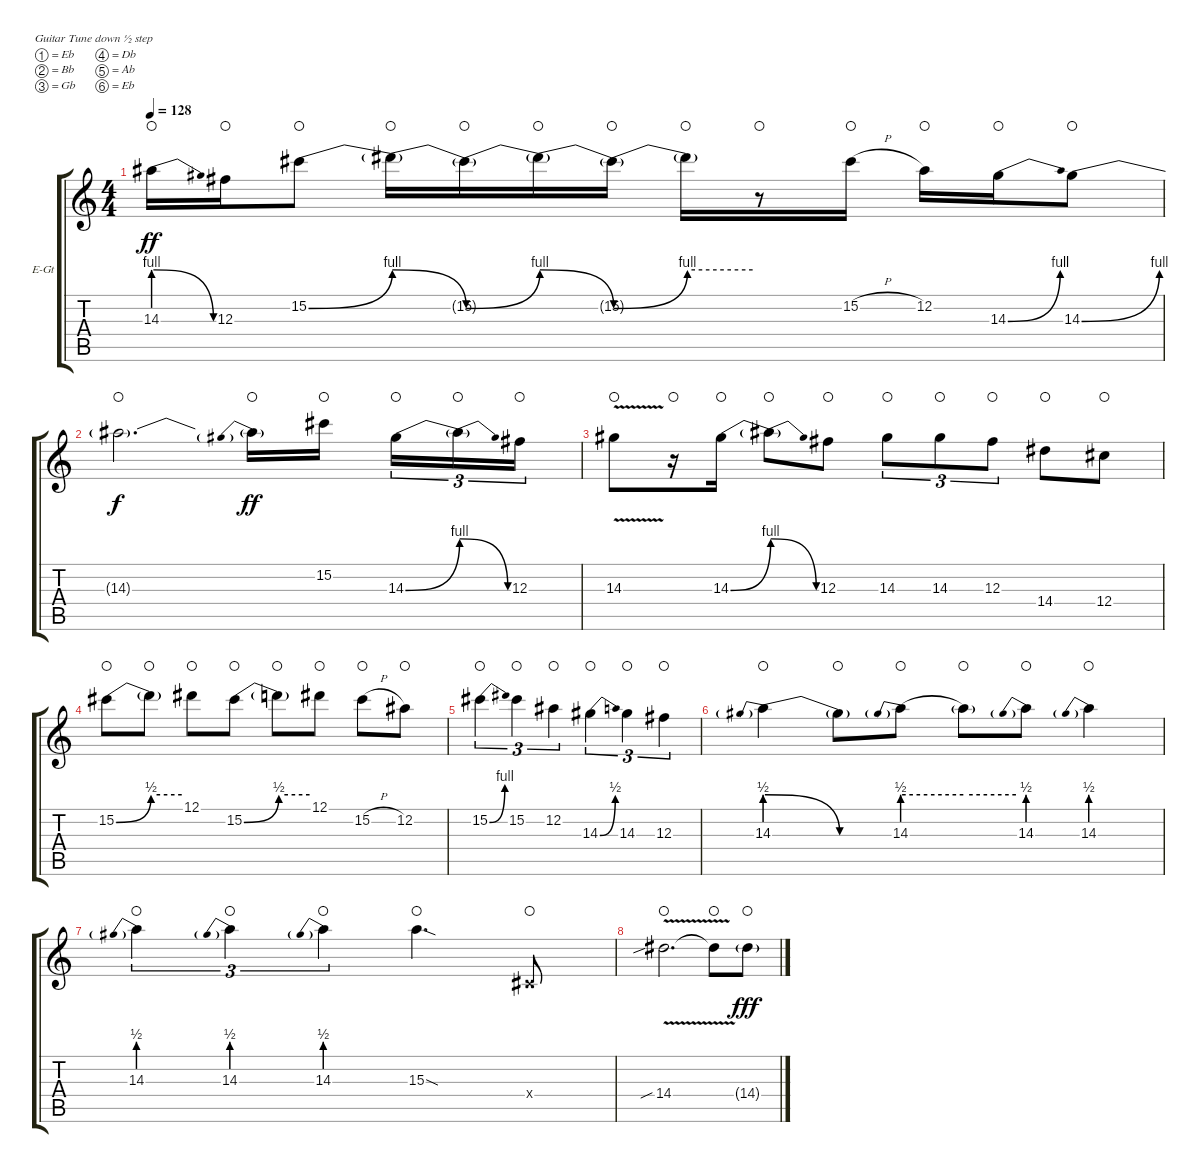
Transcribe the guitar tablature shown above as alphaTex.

\bracketExtendMode groupsimilarinstruments
\firstSystemTrackNameOrientation horizontal
\otherSystemsTrackNameOrientation horizontal
\track ("Electric Guitar" "E-Gt") {instrument distortionguitar}
\staff {score tabs}
\tuning (Eb4 Bb3 Gb3 Db3 Ab2 Eb2)
\ts (4 4)
\tempo 128
\clef g2
\scale
0.333333
\ks c
14.3{be (release 0 4 60 0) t}.16{dy ff waho} 12.3.16{waho} 15.2{be (bend 0 0 60 4)}.8{waho} 15.2{be (release 0 4 60 0) t}.16{waho} 15.2{be (bend 0 0 60 4) t}.16{waho} 15.2{be (release 0 4 60 0) t}.16{waho} 15.2{be (bend 0 0 60 4) t}.16{waho} 15.2{be (hold 0 4 60 4) t}.16{waho} r.8{waho} 15.2{h}.16{waho} 12.2.16{waho} 14.3{be (bend 0 0 60 4)}.16{waho} 14.3{be (bend 0 0 60 4)}.8{waho} |
\scale
0.333333 14.3{t}.2{d dy f waho} 14.3{be (prebend 0 4 60 4) t}.16{dy ff waho} 15.2.16{waho} 14.3{be (bend 0 0 60 4)}.16{tu (3 2) waho} 14.3{be (release 0 4 60 0) t}.16{tu (3 2) waho} 12.3.16{tu (3 2) waho} |
\scale
0.333333 14.3{v}.8{waho} r.16{waho} 14.3{be (bend 0 0 60 4)}.16{waho} 14.3{be (release 0 4 60 0) t}.8{waho} 12.3.8{waho} 14.3.8{tu (3 2) waho} 14.3.8{tu (3 2) waho} 12.3.8{tu (3 2) waho} 14.4.8{waho} 12.4.8{waho} |
\scale
0.333333 15.2{be (bend 0 0 60 2)}.8{waho} 15.2{be (hold 0 2 60 2) t}.8{waho} 12.1.8{waho} 15.2{be (bend 0 0 60 2)}.8{waho} 15.2{be (hold 0 2 60 2) t}.8{waho} 12.1.8{waho} 15.2{h}.8{waho} 12.2.8{waho} |
\scale
0.333333 15.2{be (bend 0 0 60 4)}.4{tu (3 2) waho} 15.2.4{tu (3 2) waho} 12.2.4{tu (3 2) waho} 14.3{be (bend 0 0 60 2)}.4{tu (3 2) waho} 14.3.4{tu (3 2) waho} 12.3.4{tu (3 2) waho} |
\scale
0.333333 14.3{be (prebendrelease 0 2 60 0)}.4{waho} 14.3{be (hold 0 0 60 0) t}.8{waho} 14.3{be (prebend 0 2 60 2)}.8{waho} 14.3{be (hold 0 2 60 2) t}.8{waho} 14.3{be (prebend 0 2 60 2)}.8{waho} 14.3{be (prebend 0 2 60 2)}.4{waho} |
\scale
0.333333 14.3{be (prebend 0 2 60 2)}.4{tu (3 2) waho} 14.3{be (prebend 0 2 60 2)}.4{tu (3 2) waho} 14.3{be (prebend 0 2 60 2)}.4{tu (3 2) waho} 15.3{sod}.4{d waho} 0.4{x}.8{waho} |
\scale
0.333333 14.4{v sib}.2{d waho} 14.4{v t}.8{waho} 14.4{sl g}.8{dy fff waho}
